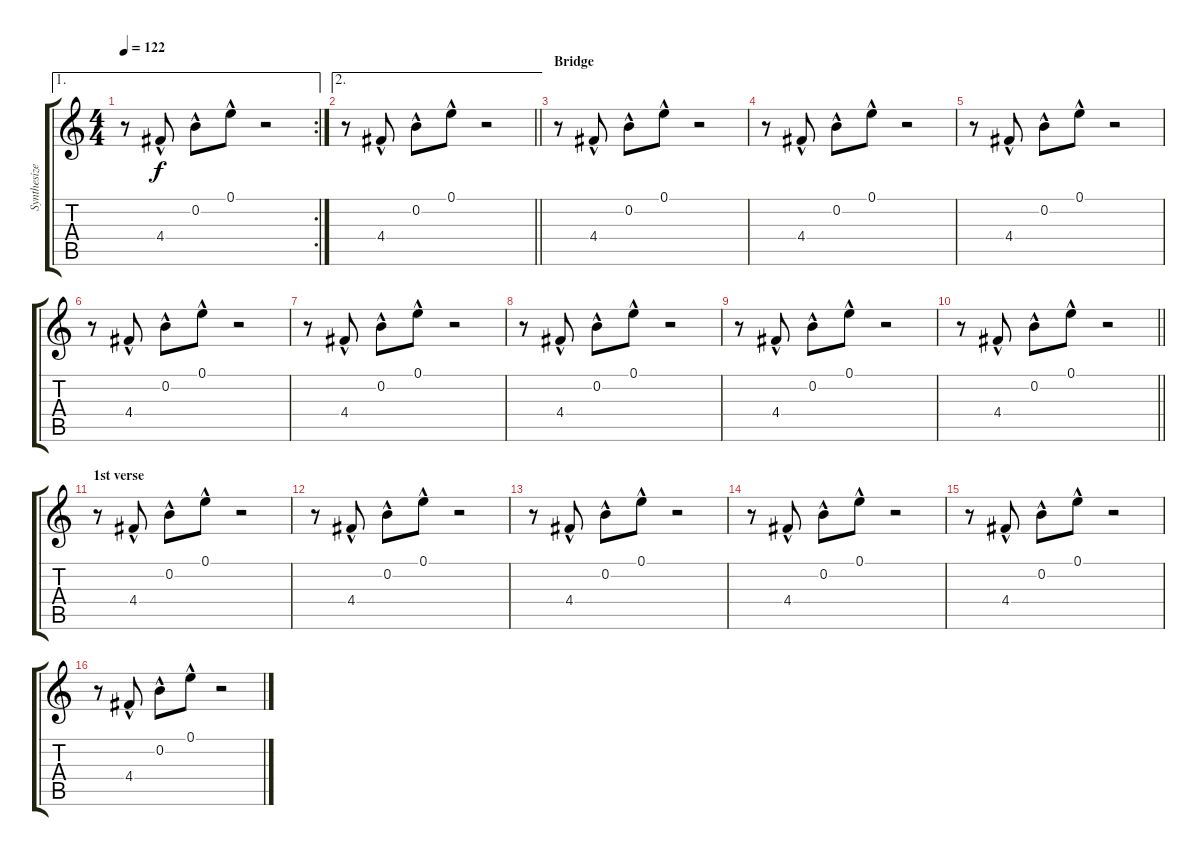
\track ("Synthesizer II" "Synthesize") {instrument acousticguitarnylon}
\staff {score tabs}
\tuning (E4 B3 G3 D3 A2 E2) {hide}
\ae 1
\rc 2
\ts (4 4)
\tempo 122
\clef g2
\ks c
r.8{dy f} 4.4{hac}.8 0.2{hac}.8 0.1{hac}.8 r.2 |
\ae 2
\barLineRight lightlight
r.8 4.4{hac}.8 0.2{hac}.8 0.1{hac}.8 r.2 |
\section ("" "Bridge")
r.8 4.4{hac}.8 0.2{hac}.8 0.1{hac}.8 r.2 |
r.8 4.4{hac}.8 0.2{hac}.8 0.1{hac}.8 r.2 |
r.8 4.4{hac}.8 0.2{hac}.8 0.1{hac}.8 r.2 |
r.8 4.4{hac}.8 0.2{hac}.8 0.1{hac}.8 r.2 |
r.8 4.4{hac}.8 0.2{hac}.8 0.1{hac}.8 r.2 |
r.8 4.4{hac}.8 0.2{hac}.8 0.1{hac}.8 r.2 |
r.8 4.4{hac}.8 0.2{hac}.8 0.1{hac}.8 r.2 |
\barLineRight lightlight
r.8 4.4{hac}.8 0.2{hac}.8 0.1{hac}.8 r.2 |
\section ("" "1st verse")
r.8{volume 8} 4.4{hac}.8 0.2{hac}.8 0.1{hac}.8 r.2 |
r.8 4.4{hac}.8 0.2{hac}.8 0.1{hac}.8 r.2 |
r.8 4.4{hac}.8 0.2{hac}.8 0.1{hac}.8 r.2 |
r.8 4.4{hac}.8 0.2{hac}.8 0.1{hac}.8 r.2 |
r.8 4.4{hac}.8 0.2{hac}.8 0.1{hac}.8 r.2 |
r.8 4.4{hac}.8 0.2{hac}.8 0.1{hac}.8 r.2
